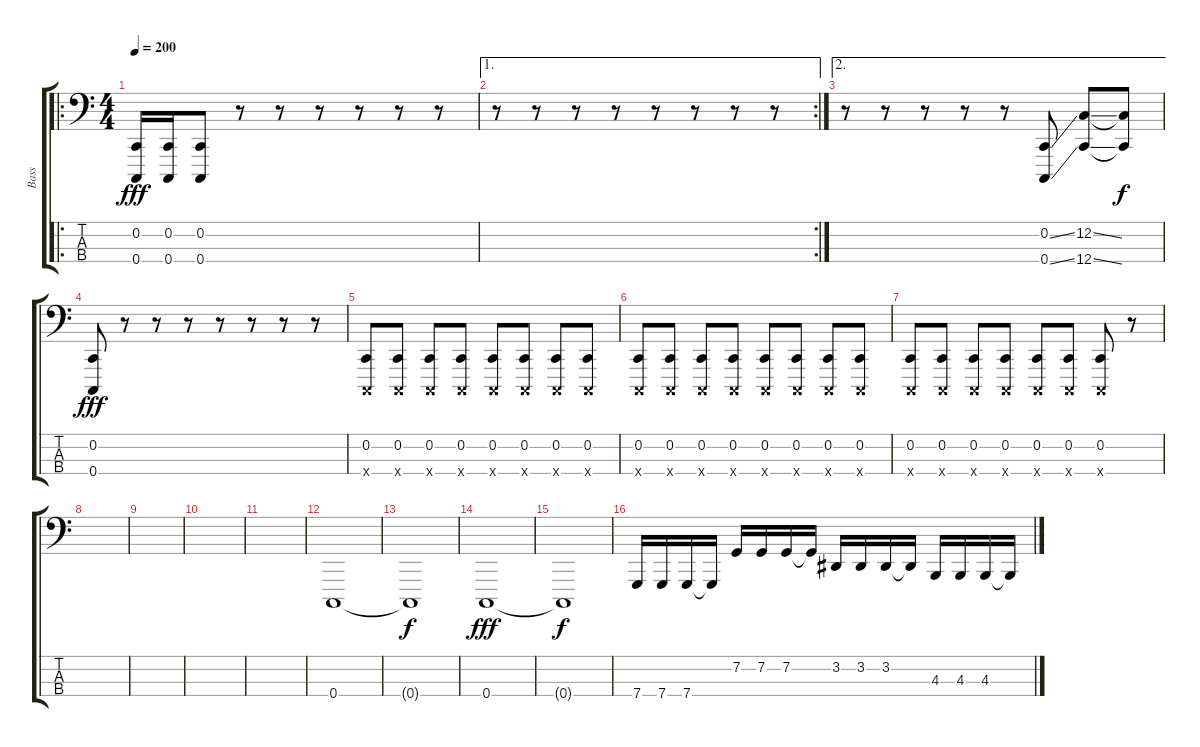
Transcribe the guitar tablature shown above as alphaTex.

\track ("Bass" "Bass") {instrument electricbasspick}
\staff {score tabs}
\tuning (F1 C1 G0 C0) {hide}
\ro
\ts (4 4)
\tempo 200
\clef f4
\ks c
(0.2 0.4).16{dy fff instrument electricbasspick} (0.2 0.4).16 (0.2 0.4).8 r.8 r.8 r.8 r.8 r.8 r.8 |
\ae 1
\rc 2
r.8 r.8 r.8 r.8 r.8 r.8 r.8 r.8 |
\ae 2
r.8 r.8 r.8 r.8 r.8 (0.2{ss} 0.4{ss}).8 (12.2{ss} 12.4{ss}).8 (12.2{t} 12.4{t}).8{dy f} |
(0.2 0.4).8{dy fff} r.8 r.8 r.8 r.8 r.8 r.8 r.8 |
(0.2 0.4{x}).8 (0.2 0.4{x}).8 (0.2 0.4{x}).8 (0.2 0.4{x}).8 (0.2 0.4{x}).8 (0.2 0.4{x}).8 (0.2 0.4{x}).8 (0.2 0.4{x}).8 |
(0.2 0.4{x}).8 (0.2 0.4{x}).8 (0.2 0.4{x}).8 (0.2 0.4{x}).8 (0.2 0.4{x}).8 (0.2 0.4{x}).8 (0.2 0.4{x}).8 (0.2 0.4{x}).8 |
(0.2 0.4{x}).8 (0.2 0.4{x}).8 (0.2 0.4{x}).8 (0.2 0.4{x}).8 (0.2 0.4{x}).8 (0.2 0.4{x}).8 (0.2 0.4{x}).8 r.8 |
|
|
|
|
0.4.1 |
0.4{t}.1{dy f} |
0.4.1{dy fff} |
0.4{t}.1{dy f} |
7.4.16 7.4.16 7.4.16 7.4{t}.16 7.2.16 7.2.16 7.2.16 7.2{t}.16 3.2.16 3.2.16 3.2.16 3.2{t}.16 4.3.16 4.3.16 4.3.16 4.3{t}.16
